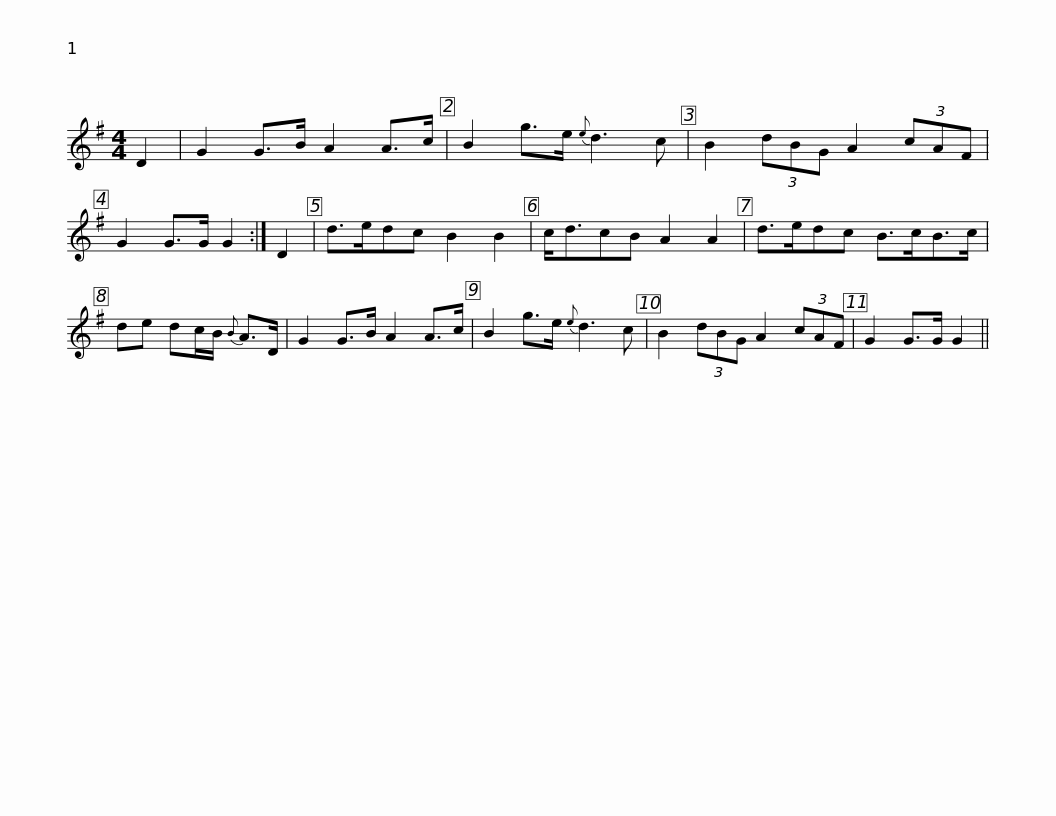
X:1
L:1/8
M:4/4
I:linebreak $
K:G
V:1 treble
V:1
 D2 | G2 G>B A2 A>c | B2 g>e{e} d3 c | B2 (3dBG A2 (3cAF | G2 G>G G2 :| %5
 D2 | d>edc B2 B2 | c<dcB A2 A2 |$ d>edc B>cB>c | de dc/B/{B} A>D | %10
 G2 G>B A2 A>c | B2 g>e{e} d3 c | B2 (3dBG A2 (3cAF | G2 G>G G2 || %14
